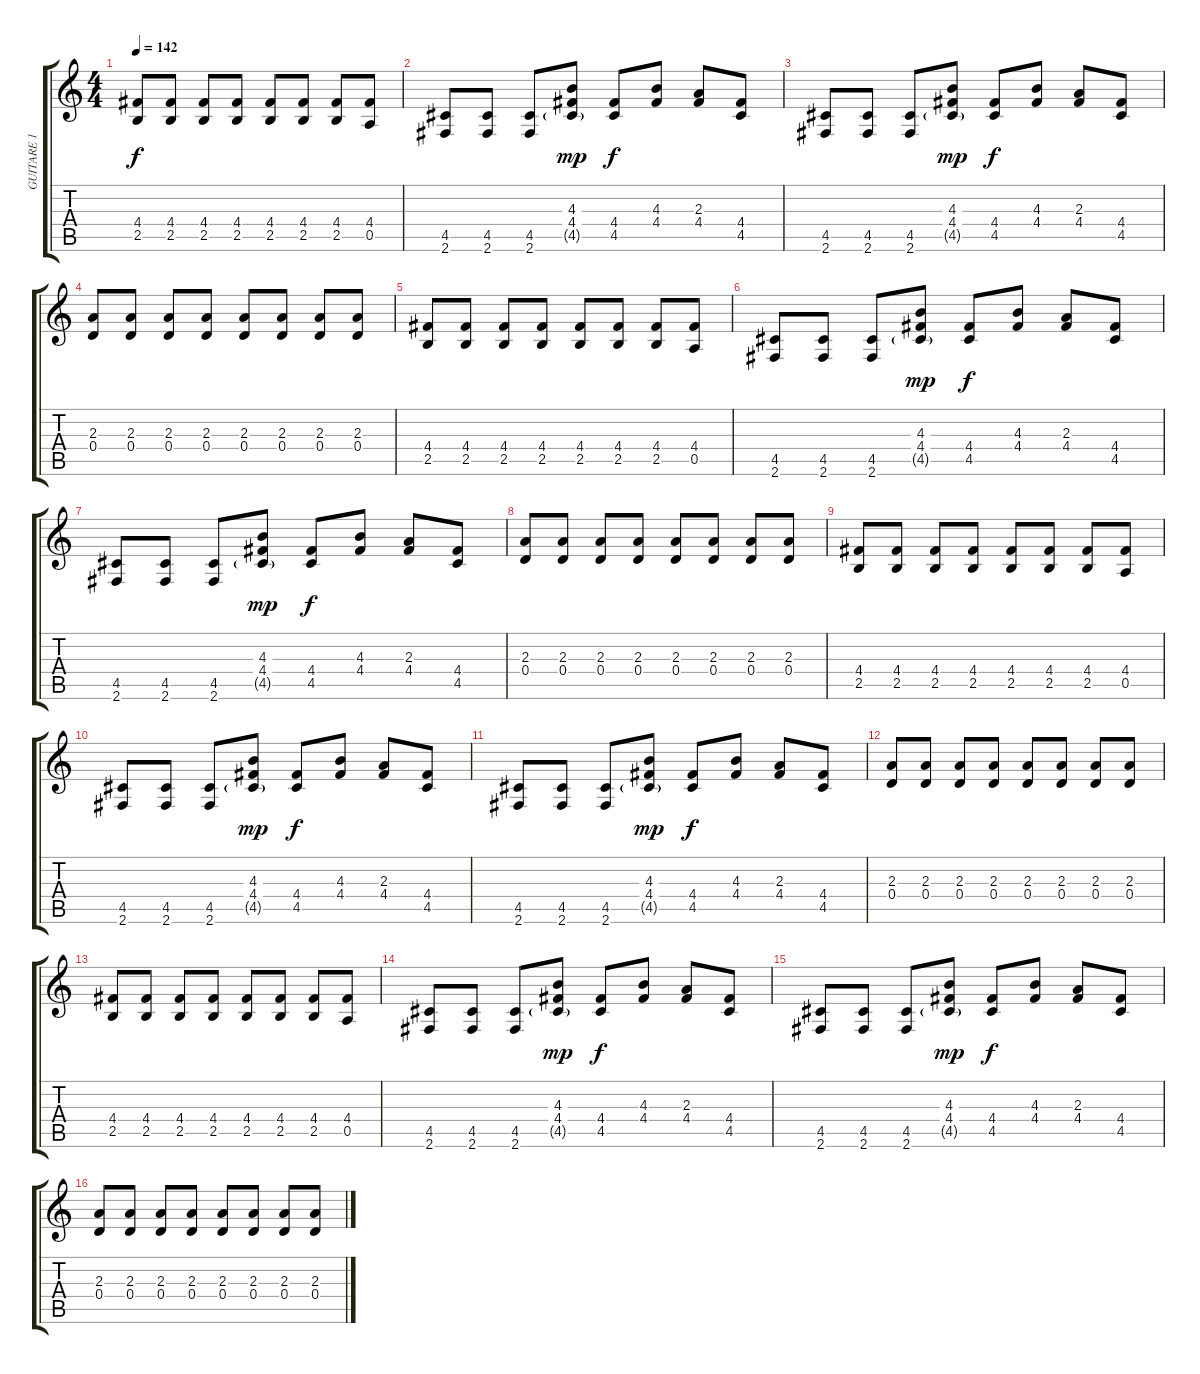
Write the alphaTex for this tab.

\track ("GUITARE 1" "GUITARE 1") {instrument electricguitarclean}
\staff {score tabs}
\tuning (E4 B3 G3 D3 A2 E2) {hide}
\ts (4 4)
\tempo 142
\clef g2
\ks c
(4.4 2.5).8{dy f} (4.4 2.5).8 (4.4 2.5).8 (4.4 2.5).8 (4.4 2.5).8 (4.4 2.5).8 (4.4 2.5).8 (4.4 0.5).8 |
(4.5 2.6).8 (4.5 2.6).8 (4.5 2.6).8 (4.3 4.4 4.5{g}).8{dy mp} (4.4 4.5).8{dy f} (4.3 4.4).8 (2.3 4.4).8 (4.4 4.5).8 |
(4.5 2.6).8 (4.5 2.6).8 (4.5 2.6).8 (4.3 4.4 4.5{g}).8{dy mp} (4.4 4.5).8{dy f} (4.3 4.4).8 (2.3 4.4).8 (4.4 4.5).8 |
(2.3 0.4).8 (2.3 0.4).8 (2.3 0.4).8 (2.3 0.4).8 (2.3 0.4).8 (2.3 0.4).8 (2.3 0.4).8 (2.3 0.4).8 |
(4.4 2.5).8 (4.4 2.5).8 (4.4 2.5).8 (4.4 2.5).8 (4.4 2.5).8 (4.4 2.5).8 (4.4 2.5).8 (4.4 0.5).8 |
(4.5 2.6).8 (4.5 2.6).8 (4.5 2.6).8 (4.3 4.4 4.5{g}).8{dy mp} (4.4 4.5).8{dy f} (4.3 4.4).8 (2.3 4.4).8 (4.4 4.5).8 |
(4.5 2.6).8 (4.5 2.6).8 (4.5 2.6).8 (4.3 4.4 4.5{g}).8{dy mp} (4.4 4.5).8{dy f} (4.3 4.4).8 (2.3 4.4).8 (4.4 4.5).8 |
(2.3 0.4).8 (2.3 0.4).8 (2.3 0.4).8 (2.3 0.4).8 (2.3 0.4).8 (2.3 0.4).8 (2.3 0.4).8 (2.3 0.4).8 |
(4.4 2.5).8 (4.4 2.5).8 (4.4 2.5).8 (4.4 2.5).8 (4.4 2.5).8 (4.4 2.5).8 (4.4 2.5).8 (4.4 0.5).8 |
(4.5 2.6).8 (4.5 2.6).8 (4.5 2.6).8 (4.3 4.4 4.5{g}).8{dy mp} (4.4 4.5).8{dy f} (4.3 4.4).8 (2.3 4.4).8 (4.4 4.5).8 |
(4.5 2.6).8 (4.5 2.6).8 (4.5 2.6).8 (4.3 4.4 4.5{g}).8{dy mp} (4.4 4.5).8{dy f} (4.3 4.4).8 (2.3 4.4).8 (4.4 4.5).8 |
(2.3 0.4).8 (2.3 0.4).8 (2.3 0.4).8 (2.3 0.4).8 (2.3 0.4).8 (2.3 0.4).8 (2.3 0.4).8 (2.3 0.4).8 |
(4.4 2.5).8 (4.4 2.5).8 (4.4 2.5).8 (4.4 2.5).8 (4.4 2.5).8 (4.4 2.5).8 (4.4 2.5).8 (4.4 0.5).8 |
(4.5 2.6).8 (4.5 2.6).8 (4.5 2.6).8 (4.3 4.4 4.5{g}).8{dy mp} (4.4 4.5).8{dy f} (4.3 4.4).8 (2.3 4.4).8 (4.4 4.5).8 |
(4.5 2.6).8 (4.5 2.6).8 (4.5 2.6).8 (4.3 4.4 4.5{g}).8{dy mp} (4.4 4.5).8{dy f} (4.3 4.4).8 (2.3 4.4).8 (4.4 4.5).8 |
(2.3 0.4).8 (2.3 0.4).8 (2.3 0.4).8 (2.3 0.4).8 (2.3 0.4).8 (2.3 0.4).8 (2.3 0.4).8 (2.3 0.4).8
